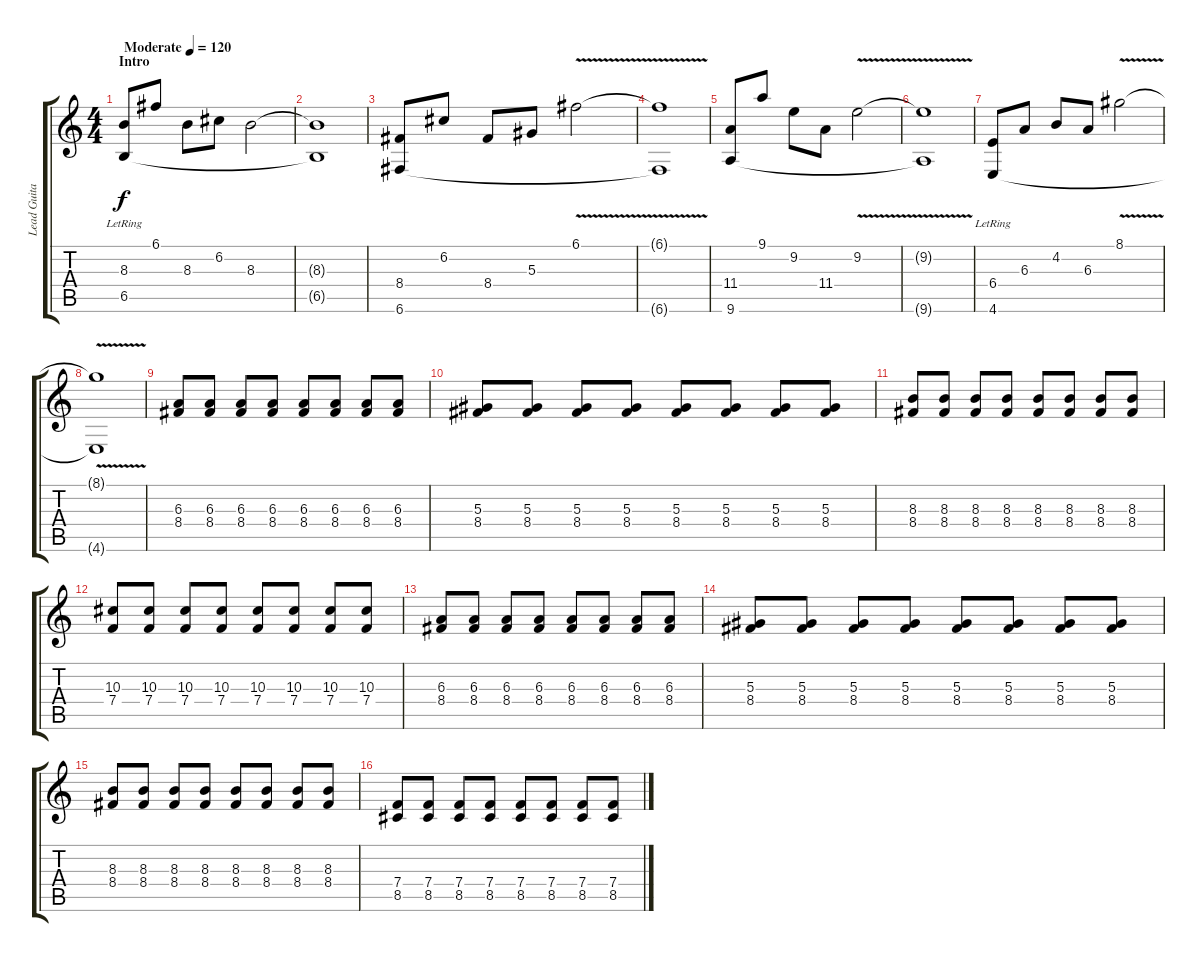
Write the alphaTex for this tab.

\track ("Lead Guitar 1" "Lead Guita") {instrument overdrivenguitar}
\staff {score tabs}
\tuning (C4 G3 Eb3 Bb2 F2 C2) {hide}
\ts (4 4)
\section ("" "Intro")
\tempo (120 "Moderate")
\tempo 144
\tempo (120 "Moderate")
\clef g2
\ks c
(8.3 6.5{lr}).8{dy f volume 6 balance 11 instrument electricguitarclean} 6.1.8 8.3.8 6.2.8 8.3.2 |
(8.3{t} 6.5{t}).1 |
(8.4 6.6).8 6.2.8 8.4.8 5.3.8 6.1{v}.2 |
(6.1{t} 6.6{t}).1 |
(11.4 9.6).8 9.1.8 9.2.8 11.4.8 9.2{v}.2 |
(9.2{t} 9.6{t}).1 |
(6.4 4.6{lr}).8 6.3.8 4.2.8 6.3.8 8.1{v}.2 |
(8.1{t} 4.6{t}).1 |
(6.3 8.4).8{volume 8 balance 13 instrument overdrivenguitar} (6.3 8.4).8 (6.3 8.4).8 (6.3 8.4).8 (6.3 8.4).8 (6.3 8.4).8 (6.3 8.4).8 (6.3 8.4).8 |
(5.3 8.4).8 (5.3 8.4).8 (5.3 8.4).8 (5.3 8.4).8 (5.3 8.4).8 (5.3 8.4).8 (5.3 8.4).8 (5.3 8.4).8 |
(8.3 8.4).8 (8.3 8.4).8 (8.3 8.4).8 (8.3 8.4).8 (8.3 8.4).8 (8.3 8.4).8 (8.3 8.4).8 (8.3 8.4).8 |
(10.3 7.4).8 (10.3 7.4).8 (10.3 7.4).8 (10.3 7.4).8 (10.3 7.4).8 (10.3 7.4).8 (10.3 7.4).8 (10.3 7.4).8 |
(6.3 8.4).8 (6.3 8.4).8 (6.3 8.4).8 (6.3 8.4).8 (6.3 8.4).8 (6.3 8.4).8 (6.3 8.4).8 (6.3 8.4).8 |
(5.3 8.4).8 (5.3 8.4).8 (5.3 8.4).8 (5.3 8.4).8 (5.3 8.4).8 (5.3 8.4).8 (5.3 8.4).8 (5.3 8.4).8 |
(8.3 8.4).8 (8.3 8.4).8 (8.3 8.4).8 (8.3 8.4).8 (8.3 8.4).8 (8.3 8.4).8 (8.3 8.4).8 (8.3 8.4).8 |
(7.4 8.5).8 (7.4 8.5).8 (7.4 8.5).8 (7.4 8.5).8 (7.4 8.5).8 (7.4 8.5).8 (7.4 8.5).8 (7.4 8.5).8
